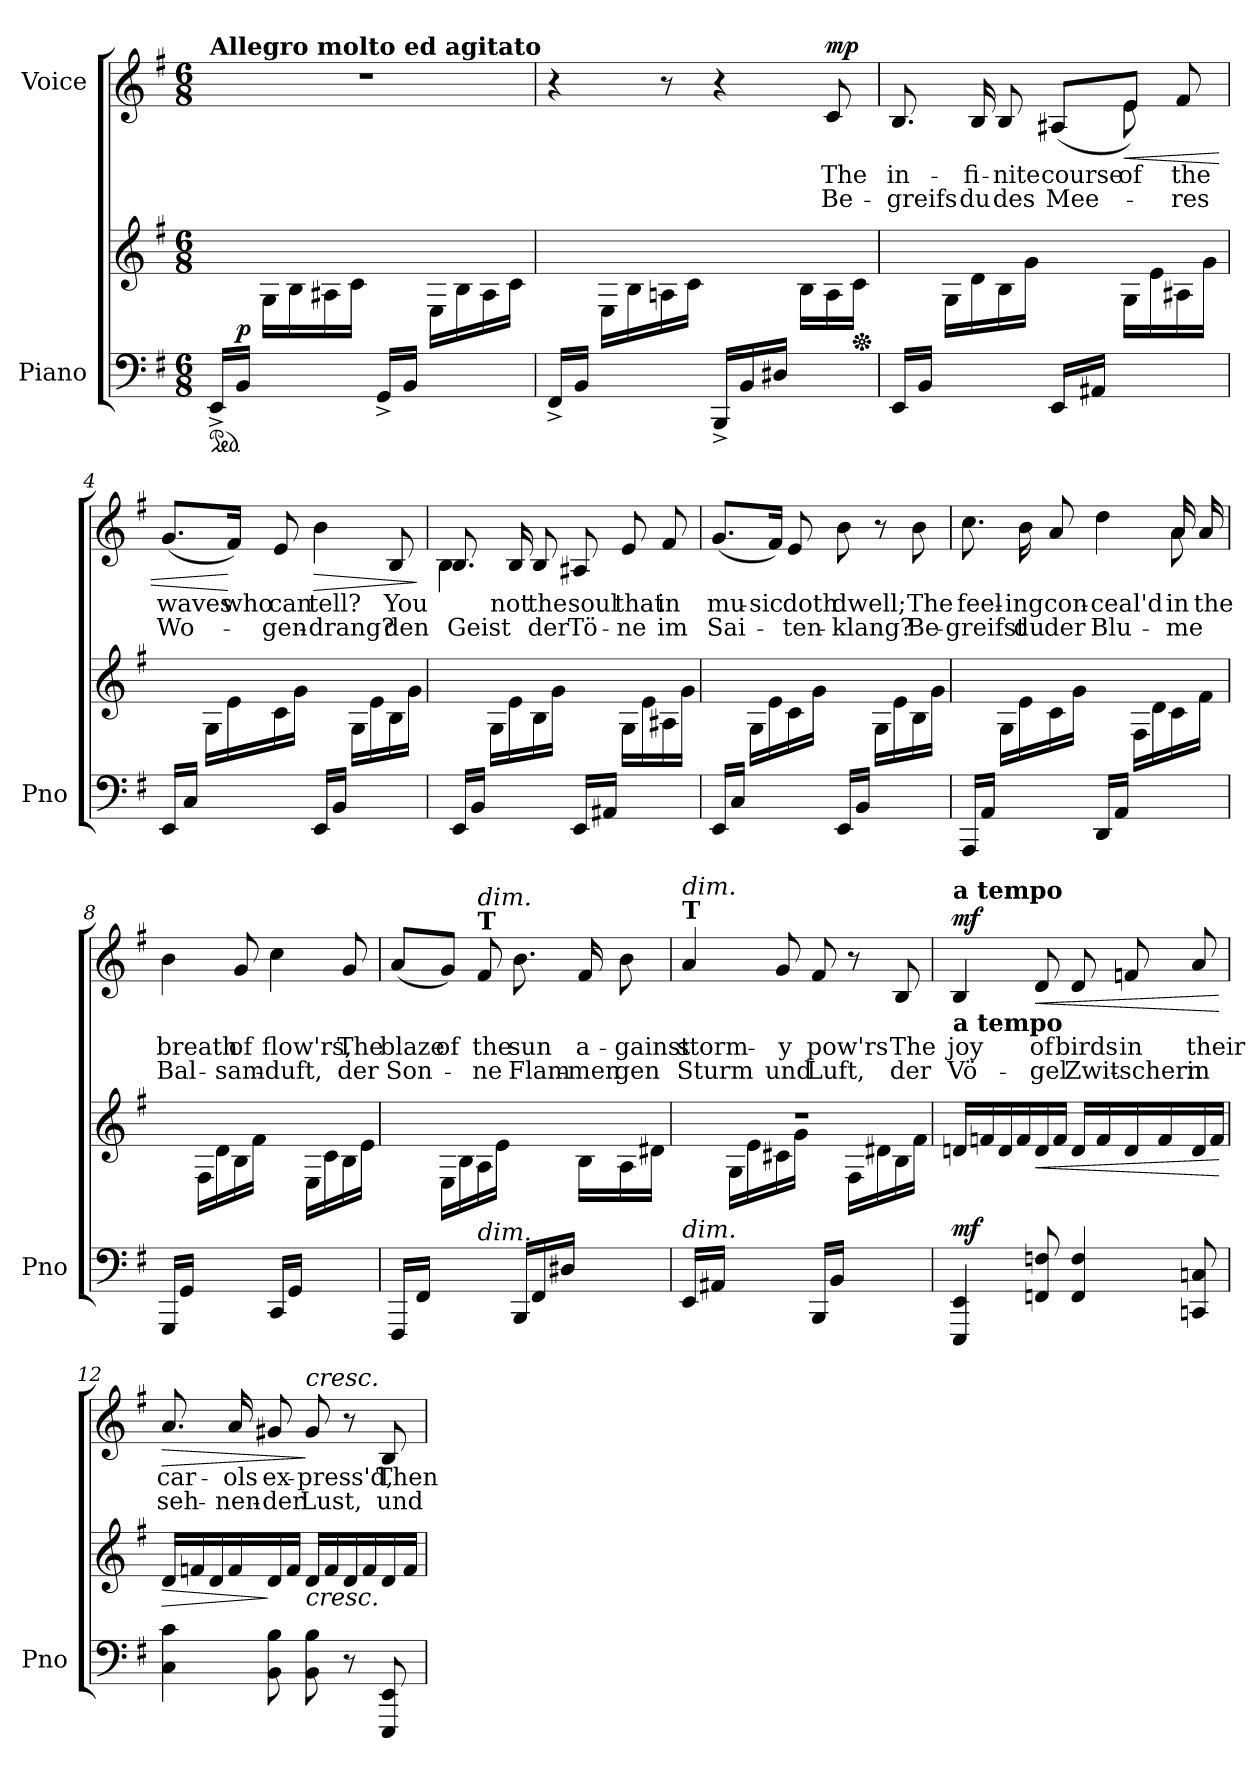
**kern	**kern	**dynam	**kern	**text	**text	**dynam
*part2	*part2	*part2	*part1	*part1	*part1	*part1
*staff3	*staff2	*staff2/3	*staff1	*staff1	*staff1	*staff1
*I"Piano	*	*	*I"Voice	*	*	*
*I'Pno	*	*	*	*	*	*
*clefF4	*clefG2	*	*clefG2	*	*	*
*k[f#]	*k[f#]	*	*k[f#]	*	*	*
*M6/8	*M6/8	*	*M6/8	*	*	*
*ped	*	*	*	*	*	*
=1	=1	=1	=1	=1	=1	=1
*	*^	*	*	*	*	*
!	!	!	!	!LO:TX:a:B:t=Allegro molto ed agitato	!	!	!
(>16EE^/LL	2.ryy	8ryy	.	2.r	.	.	.
!	!	!	!LO:DY:a=2	!	!	!	!
16BB/JJ	.	.	p	.	.	.	.
4ryy	.	16G\LL	.	.	.	.	.
.	.	16B\	.	.	.	.	.
.	.	16A#X\	.	.	.	.	.
.	.	16c\JJ)	.	.	.	.	.
(>16GG^/LL	.	8ryy	.	.	.	.	.
16BB/JJ	.	.	.	.	.	.	.
4ryy	.	16E\LL	.	.	.	.	.
.	.	16B\	.	.	.	.	.
.	.	16A#\	.	.	.	.	.
.	.	16c\JJ)	.	.	.	.	.
=2	=2	=2	=2	=2	=2	=2	=2
(>16FF#^/LL	2.ryy	8ryy	.	4r	.	.	.
16BB/JJ	.	.	.	.	.	.	.
4ryy	.	16E\LL	.	.	.	.	.
.	.	16B\	.	.	.	.	.
.	.	16An\	.	8r	.	.	.
.	.	16c\JJ)	.	.	.	.	.
(>16BBB^/LL	.	8.ryy	.	4r	.	.	.
16BB/	.	.	.	.	.	.	.
16D#X/JJ	.	.	.	.	.	.	.
8.ryy	.	16B\LL	.	.	.	.	.
!	!	!	!	!	!LO:LY:b	!LO:LY:b	!LO:DY:a
.	.	16A\	.	8c/	The	Be-	mp
*	*Xped	*	*	*	*	*	*
.	.	16c\JJ)	.	.	.	.	.
=3	=3	=3	=3	=3	=3	=3	=3
!	!	!	!	!	!LO:LY:b	!LO:LY:b	!
*	*	*	*	*^	*	*	*
(>16EE/LL	2.ryy	8ryy	.	8.B/	2ryy	in-	-greifs	.
16BB/JJ	.	.	.	.	.	.	.	.
4ryy	.	16G\LL	.	.	.	.	.	.
!	!	!	!	!	!	!LO:LY:b	!LO:LY:b	!
.	.	16d\	.	16B/	.	-fi-	du	.
!	!	!	!	!	!	!LO:LY:b	!LO:LY:b	!
.	.	16B\	.	8B/	.	-nite	des	.
.	.	16g\JJ)	.	.	.	.	.	.
!	!	!	!	!	!	!LO:LY:b	!LO:LY:b	!
(>16EE/LL	.	8ryy	.	(<8A#X/L	.	course	Mee-	.
16AA#X/JJ	.	.	.	.	.	.	.	.
!	!	!	!	!	!	!LO:LY:b	!	!LO:HP:b
4ryy	.	16G\LL	.	8e/J)	8e\	of	.	<
.	.	16e\	.	.	.	.	.	.
!	!	!	!	!	!	!LO:LY:b	!LO:LY:b	!
.	.	16A#X\	.	8f#/	8ryy	the	-res	.
.	.	16g\JJ)	.	.	.	.	.	.
*	*	*	*	*v	*v	*	*	*
!!LO:LB:g=z
=4	=4	=4	=4	=4	=4	=4	=4
!	!	!	!	!	!LO:LY:b	!LO:LY:b	!
(>16EE/LL	2.ryy	8ryy	.	(<8.g/L	waves	Wo-	.
16C/JJ	.	.	.	.	.	.	.
4ryy	.	16G\LL	.	.	.	.	.
!	!	!	!	!	!LO:LY:b	!	!
.	.	16e\	.	16f#/Jk)	who	.	[
!	!	!	!	!	!LO:LY:b	!LO:LY:b	!
.	.	16c\	.	8e/	can	-gen-	.
.	.	16g\JJ)	.	.	.	.	.
!	!	!	!	!	!LO:LY:b	!LO:LY:b	!LO:HP:b
(>16EE/LL	.	8ryy	.	4b\	tell?	-drang?	>
16BB/JJ	.	.	.	.	.	.	.
4ryy	.	16G\LL	.	.	.	.	.
.	.	16e\	.	.	.	.	.
!	!	!	!	!	!LO:LY:b	!LO:LY:b	!
.	.	16B\	.	8B/	You	den	.
.	.	16g\JJ)	.	.	.	.	.
*	*v	*v	*	*	*	*	*
.	.	.	.	.	.	]
=5	=5	=5	=5	=5	=5	=5
*	*^	*	*	*	*	*
!	!	!	!	!	!LO:LY:b	!	!
*	*	*	*	*^	*	*	*
!	!	!	!	!	!	!	!LO:LY:b	!
(>16EE/LL	2.ryy	8ryy	.	8.B/	4B!\	.	Geist	.
16BB/JJ	.	.	.	.	.	.	.	.
4ryy	.	16G\LL	.	.	.	.	.	.
!	!	!	!	!	!	!LO:LY:b	!	!
.	.	16e\	.	16B/	.	not	.	.
!	!	!	!	!	!	!LO:LY:b	!LO:LY:b	!
.	.	16B\	.	8B/	2ryy	the	der	.
.	.	16g\JJ)	.	.	.	.	.	.
!	!	!	!	!	!	!LO:LY:b	!LO:LY:b	!
(>16EE/LL	.	8ryy	.	8A#X/	.	soul	Tö-	.
16AA#X/JJ	.	.	.	.	.	.	.	.
!	!	!	!	!	!	!LO:LY:b	!LO:LY:b	!
4ryy	.	16G\LL	.	8e/	.	that	-ne	.
.	.	16e\	.	.	.	.	.	.
!	!	!	!	!	!	!LO:LY:b	!LO:LY:b	!
.	.	16A#X\	.	8f#/	.	in	im	.
.	.	16g\JJ)	.	.	.	.	.	.
*	*	*	*	*v	*v	*	*	*
=6	=6	=6	=6	=6	=6	=6	=6
!	!	!	!	!	!LO:LY:b	!LO:LY:b	!
(>16EE/LL	2.ryy	8ryy	.	(<8.g/L	mu-	Sai-	.
16C/JJ	.	.	.	.	.	.	.
4ryy	.	16G\LL	.	.	.	.	.
!	!	!	!	!	!LO:LY:b	!	!
.	.	16e\	.	16f#/Jk)	-sic	.	.
!	!	!	!	!	!LO:LY:b	!LO:LY:b	!
.	.	16c\	.	8e/	doth	-ten-	.
.	.	16g\JJ)	.	.	.	.	.
!	!	!	!	!	!LO:LY:b	!LO:LY:b	!
(>16EE/LL	.	8ryy	.	8b\	dwell;	-klang?	.
16BB/JJ	.	.	.	.	.	.	.
4ryy	.	16G\LL	.	8r	.	.	.
.	.	16e\	.	.	.	.	.
!	!	!	!	!	!LO:LY:b	!LO:LY:b	!
.	.	16B\	.	8b\	The	Be-	.
.	.	16g\JJ)	.	.	.	.	.
!!LO:LB:g=z
=7	=7	=7	=7	=7	=7	=7	=7
!	!	!	!	!	!LO:LY:b	!LO:LY:b	!
*	*	*	*	*^	*	*	*
(>16AAA/LL	2.ryy	8ryy	.	8.cc\	8ryy	feel-	-greifst	.
16AA/JJ	.	.	.	.	.	.	.	.
*	*	*	*	*v	*v	*	*	*
4ryy	.	16G\LL	.	.	.	.	.
!	!	!	!	!	!LO:LY:b	!LO:LY:b	!
.	.	16e\	.	16b\	-ing	du	.
!	!	!	!	!	!LO:LY:b	!LO:LY:b	!
.	.	16c\	.	8a/	con-	der	.
.	.	16g\JJ)	.	.	.	.	.
!	!	!	!	!	!LO:LY:b	!LO:LY:b	!
(>16DD/LL	.	8ryy	.	4dd\	-ceal'd	Blu-	.
16AA/JJ	.	.	.	.	.	.	.
4ryy	.	16F#\LL	.	.	.	.	.
.	.	16d\	.	.	.	.	.
!	!	!	!	!	!LO:LY:b	!LO:LY:b	!
*	*	*	*	*^	*	*	*
.	.	16c\	.	16a/	8a\	in	-me	.
!	!	!	!	!	!	!LO:LY:b	!	!
.	.	16f#\JJ)	.	16a/	.	the	.	.
*	*	*	*	*v	*v	*	*	*
=8	=8	=8	=8	=8	=8	=8	=8
!	!	!	!	!	!LO:LY:b	!LO:LY:b	!
(>16GGG/LL	2.ryy	8ryy	.	4b\	breath	Bal-	.
16GG/JJ	.	.	.	.	.	.	.
4ryy	.	16F#\LL	.	.	.	.	.
.	.	16d\	.	.	.	.	.
!	!	!	!	!	!LO:LY:b	!LO:LY:b	!
.	.	16B\	.	8g/	of	-sam-	.
.	.	16f#\JJ)	.	.	.	.	.
!	!	!	!	!	!LO:LY:b	!LO:LY:b	!
(>16CC/LL	.	8ryy	.	4cc\	flow'rs,	-duft,	.
16GG/JJ	.	.	.	.	.	.	.
4ryy	.	16E\LL	.	.	.	.	.
.	.	16c\	.	.	.	.	.
!	!	!	!	!	!LO:LY:b	!LO:LY:b	!
.	.	16B\	.	8g/	The	der	.
.	.	16e\JJ)	.	.	.	.	.
=9	=9	=9	=9	=9	=9	=9	=9
!	!	!	!	!	!LO:LY:b	!LO:LY:b	!
(>16FFF#/LL	2.ryy	8ryy	.	(<8a/L	blaze	Son-	.
16FF#/JJ	.	.	.	.	.	.	.
!	!	!	!	!	!LO:LY:b	!	!
8ryy	.	16E\LL	.	8g/J)	of	.	.
.	.	16B\	.	.	.	.	.
!	!	!	!	!LO:TX:a:B:t=T	!	!	!
!	!	!	!	!LO:TX:a:i:t=dim.	!	!	!
!LO:TX:a:i:t=dim.	!	!	!	!	!	!	!
!	!	!	!	!	!LO:LY:b	!LO:LY:b	!
8ryy	.	16A\	.	8f#/	the	-ne	.
.	.	16e\JJ)	.	.	.	.	.
!	!	!	!	!	!LO:LY:b	!LO:LY:b	!
(>16BBB/LL	.	8.ryy	.	8.b\	sun	Flam-	.
16FF#/	.	.	.	.	.	.	.
16D#X/JJ	.	.	.	.	.	.	.
!	!	!	!	!	!LO:LY:b	!LO:LY:b	!
8.ryy	.	16B\LL	.	16f#/	a-	-men	.
!	!	!	!	!	!LO:LY:b	!LO:LY:b	!
.	.	16A\	.	8b\	-gainst	gen	.
.	.	16d#X\JJ)	.	.	.	.	.
!!LO:PB:g=z
=10	=10	=10	=10	=10	=10	=10	=10
!	!	!	!	!LO:TX:a:B:t=T	!	!	!
!	!	!	!	!LO:TX:a:i:t=dim.	!	!	!
!LO:TX:a:i:t=dim.	!	!	!	!	!	!	!
!	!	!	!	!	!LO:LY:b	!LO:LY:b	!
(>16EE/LL	2.r	8ryy	.	4a/	storm-	Sturm	.
16AA#X/JJ	.	.	.	.	.	.	.
4ryy	.	16G\LL	.	.	.	.	.
.	.	16e\	.	.	.	.	.
!	!	!	!	!	!LO:LY:b	!LO:LY:b	!
.	.	16c#X\	.	8g/	-y	und	.
.	.	16g\JJ)	.	.	.	.	.
!	!	!	!	!	!LO:LY:b	!LO:LY:b	!
(>16BBB/LL	.	8ryy	.	8f#/	pow'rs	Luft,	.
16BB/JJ	.	.	.	.	.	.	.
4ryy	.	16F#\LL	.	8r	.	.	.
.	.	16d#X\	.	.	.	.	.
!	!	!	!	!	!LO:LY:b	!LO:LY:b	!
.	.	16B\	.	8B/	The	der	.
.	.	16f#\JJ)	.	.	.	.	.
=11	=11	=11	=11	=11	=11	=11	=11
!	!	!	!	!LO:TX:b:B:t=a tempo	!	!	!
!	!	!	!	!LO:TX:a:B:t=a tempo	!	!	!
!	!	!	!LO:DY:a=2	!	!LO:LY:b	!LO:LY:b	!LO:DY:a
*	*v	*v	*	*	*	*	*
4EEE/ 4EE/	16dn/LL	mf	4B/	joy	Vö-	mf
.	16fn/	.	.	.	.	.
.	16d/	.	.	.	.	.
.	16f/	.	.	.	.	.
!	!	!LO:HP:b	!	!LO:LY:b	!LO:LY:b	!LO:HP:b
8FFn/ 8Fn/	16d/	<	8d/	of	-gel	<
.	16f/JJ	.	.	.	.	.
!	!	!	!	!LO:LY:b	!LO:LY:b	!
4FF/ 4F/	16d/LL	.	8d/	birds	Zwit-	.
.	16f/	.	.	.	.	.
!	!	!	!	!LO:LY:b	!LO:LY:b	!
.	16d/	.	8fn/	in	-schern	.
.	16f/	.	.	.	.	.
!	!	!	!	!LO:LY:b	!LO:LY:b	!
8CCn/ 8Cn/	16d/	.	8a/	their	in	.
.	16f/JJ	.	.	.	.	.
.	.	[	.	.	.	[
!!LO:LB:g=z
=12	=12	=12	=12	=12	=12	=12
!	!	!LO:HP:b	!	!LO:LY:b	!LO:LY:b	!LO:HP:b
4C\ 4c\	16d/LL	>	8.a/	car-	seh-	>
.	16fn/	.	.	.	.	.
.	16d/	.	.	.	.	.
!	!	!	!	!LO:LY:b	!LO:LY:b	!
.	16f/	.	16a/	-ols	-nen-	.
!	!	!	!	!LO:LY:b	!LO:LY:b	!
8BB\ 8B\	16d/	]	8g#X/	ex-	-der	.
.	16f/JJ	.	.	.	.	.
!	!	!	!LO:TX:a:i:t=cresc.	!	!	!
!	!LO:TX:b:i:t=cresc.	!	!	!	!	!
!	!	!	!	!LO:LY:b	!LO:LY:b	!
8BB\ 8B\	16d/LL	.	8g#/	-press'd,	Lust,	]
.	16f/	.	.	.	.	.
8r	16d/	.	8r	.	.	.
.	16f/	.	.	.	.	.
!	!	!	!	!LO:LY:b	!LO:LY:b	!
8EEE/ 8EE/	16d/	.	8B/	Then	und	.
.	16f/JJ	.	.	.	.	.
=	=	=	=	=	=	=
*-	*-	*-	*-	*-	*-	*-
